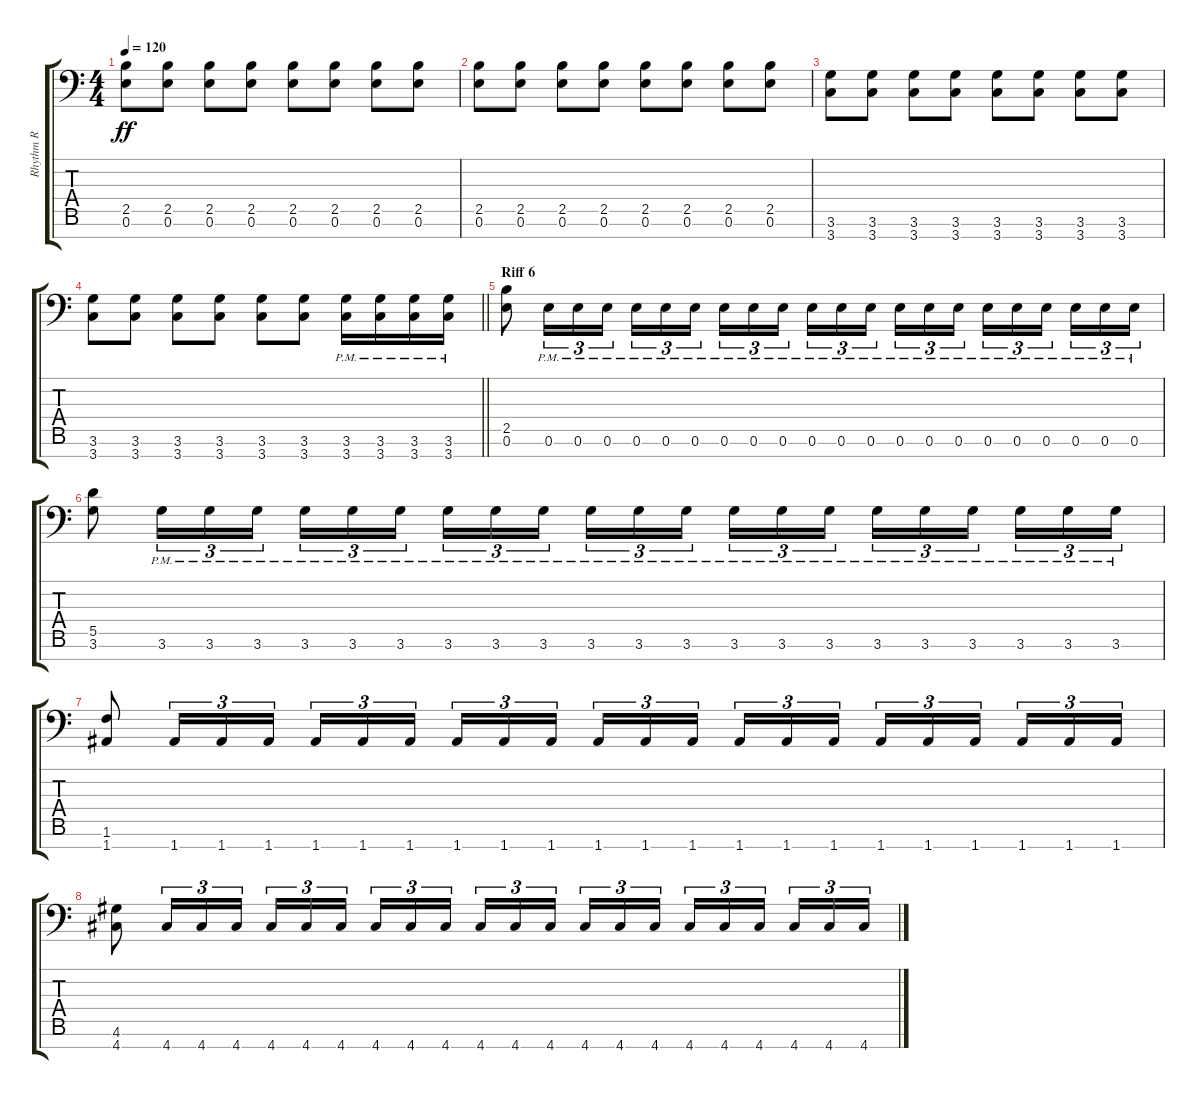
\track ("Rhythm R" "Rhythm R") {instrument overdrivenguitar}
\staff {score tabs}
\tuning (E4 B3 G3 D3 A2 E2 A1) {hide}
\ts (4 4)
\tempo 120
\clef f4
\ks c
(2.5 0.6).8{dy ff} (2.5 0.6).8 (2.5 0.6).8 (2.5 0.6).8 (2.5 0.6).8 (2.5 0.6).8 (2.5 0.6).8 (2.5 0.6).8 |
(2.5 0.6).8 (2.5 0.6).8 (2.5 0.6).8 (2.5 0.6).8 (2.5 0.6).8 (2.5 0.6).8 (2.5 0.6).8 (2.5 0.6).8 |
(3.6 3.7).8 (3.6 3.7).8 (3.6 3.7).8 (3.6 3.7).8 (3.6 3.7).8 (3.6 3.7).8 (3.6 3.7).8 (3.6 3.7).8 |
\barLineRight lightlight
(3.6 3.7).8 (3.6 3.7).8 (3.6 3.7).8 (3.6 3.7).8 (3.6 3.7).8 (3.6 3.7).8 (3.6{pm} 3.7{pm}).16 (3.6{pm} 3.7{pm}).16 (3.6{pm} 3.7{pm}).16 (3.6{pm} 3.7{pm}).16 |
\section ("" "Riff 6")
(2.5 0.6).8 0.6{pm}.16{tu (3 2)} 0.6{pm}.16{tu (3 2)} 0.6{pm}.16{tu (3 2)} 0.6{pm}.16{tu (3 2)} 0.6{pm}.16{tu (3 2)} 0.6{pm}.16{tu (3 2) beam splitsecondary} 0.6{pm}.16{tu (3 2)} 0.6{pm}.16{tu (3 2)} 0.6{pm}.16{tu (3 2)} 0.6{pm}.16{tu (3 2)} 0.6{pm}.16{tu (3 2)} 0.6{pm}.16{tu (3 2) beam splitsecondary} 0.6{pm}.16{tu (3 2)} 0.6{pm}.16{tu (3 2)} 0.6{pm}.16{tu (3 2)} 0.6{pm}.16{tu (3 2)} 0.6{pm}.16{tu (3 2)} 0.6{pm}.16{tu (3 2) beam splitsecondary} 0.6{pm}.16{tu (3 2)} 0.6{pm}.16{tu (3 2)} 0.6{pm}.16{tu (3 2)} |
(5.5 3.6).8 3.6{pm}.16{tu (3 2)} 3.6{pm}.16{tu (3 2)} 3.6{pm}.16{tu (3 2)} 3.6{pm}.16{tu (3 2)} 3.6{pm}.16{tu (3 2)} 3.6{pm}.16{tu (3 2) beam splitsecondary} 3.6{pm}.16{tu (3 2)} 3.6{pm}.16{tu (3 2)} 3.6{pm}.16{tu (3 2)} 3.6{pm}.16{tu (3 2)} 3.6{pm}.16{tu (3 2)} 3.6{pm}.16{tu (3 2) beam splitsecondary} 3.6{pm}.16{tu (3 2)} 3.6{pm}.16{tu (3 2)} 3.6{pm}.16{tu (3 2)} 3.6{pm}.16{tu (3 2)} 3.6{pm}.16{tu (3 2)} 3.6{pm}.16{tu (3 2) beam splitsecondary} 3.6{pm}.16{tu (3 2)} 3.6{pm}.16{tu (3 2)} 3.6{pm}.16{tu (3 2)} |
(1.6 1.7).8 1.7.16{tu (3 2)} 1.7.16{tu (3 2)} 1.7.16{tu (3 2)} 1.7.16{tu (3 2)} 1.7.16{tu (3 2)} 1.7.16{tu (3 2) beam splitsecondary} 1.7.16{tu (3 2)} 1.7.16{tu (3 2)} 1.7.16{tu (3 2)} 1.7.16{tu (3 2)} 1.7.16{tu (3 2)} 1.7.16{tu (3 2) beam splitsecondary} 1.7.16{tu (3 2)} 1.7.16{tu (3 2)} 1.7.16{tu (3 2)} 1.7.16{tu (3 2)} 1.7.16{tu (3 2)} 1.7.16{tu (3 2) beam splitsecondary} 1.7.16{tu (3 2)} 1.7.16{tu (3 2)} 1.7.16{tu (3 2)} |
(4.6 4.7).8 4.7.16{tu (3 2)} 4.7.16{tu (3 2)} 4.7.16{tu (3 2)} 4.7.16{tu (3 2)} 4.7.16{tu (3 2)} 4.7.16{tu (3 2) beam splitsecondary} 4.7.16{tu (3 2)} 4.7.16{tu (3 2)} 4.7.16{tu (3 2)} 4.7.16{tu (3 2)} 4.7.16{tu (3 2)} 4.7.16{tu (3 2) beam splitsecondary} 4.7.16{tu (3 2)} 4.7.16{tu (3 2)} 4.7.16{tu (3 2)} 4.7.16{tu (3 2)} 4.7.16{tu (3 2)} 4.7.16{tu (3 2) beam splitsecondary} 4.7.16{tu (3 2)} 4.7.16{tu (3 2)} 4.7.16{tu (3 2)}
